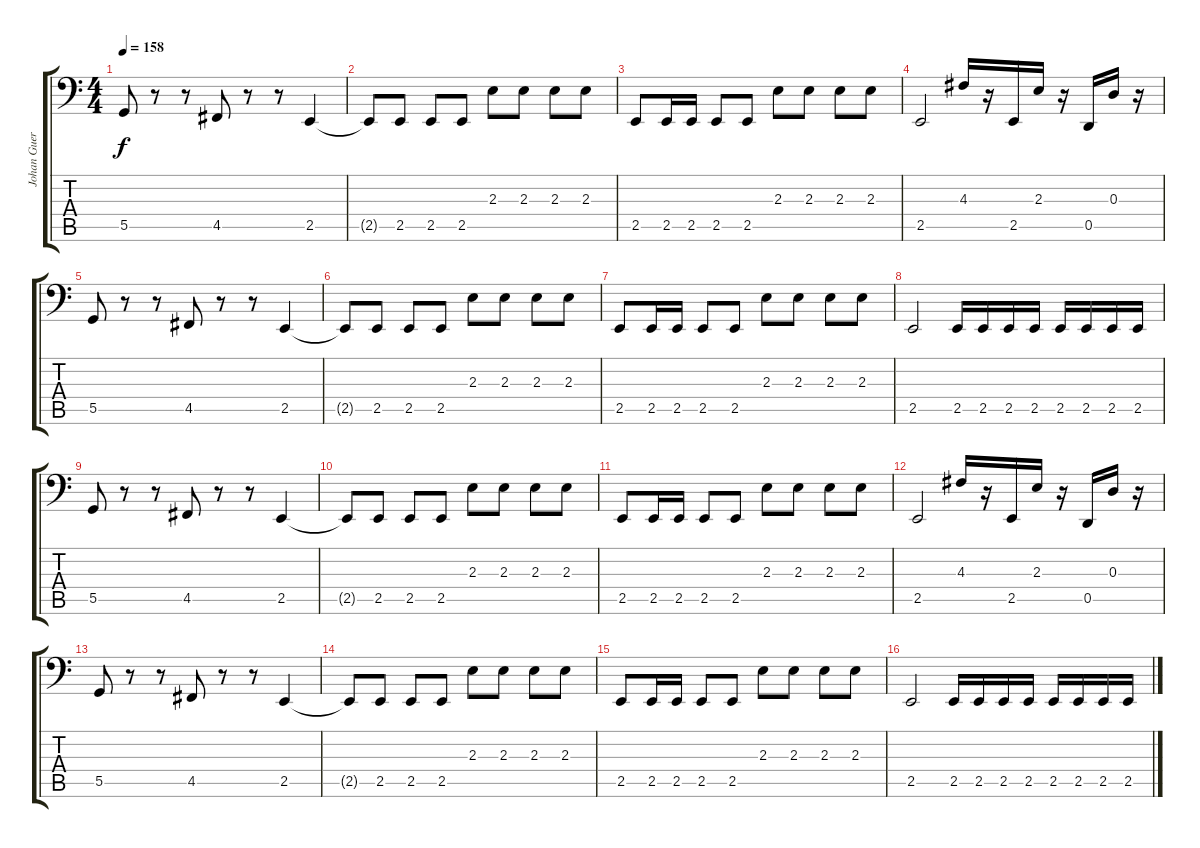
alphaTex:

\track ("Johan Guerra" "Johan Guer") {instrument electricbassfinger}
\staff {score tabs}
\tuning (C3 G2 D2 A1 D1 B0) {hide}
\ts (4 4)
\tempo 158
\clef f4
\ks c
5.5.8{dy f} r.8 r.8 4.5.8 r.8 r.8 2.5.4 |
2.5{t}.8 2.5.8 2.5.8 2.5.8 2.3.8 2.3.8 2.3.8 2.3.8 |
2.5.8 2.5.16 2.5.16 2.5.8 2.5.8 2.3.8 2.3.8 2.3.8 2.3.8 |
2.5.2 4.3.16{instrument slapbass1} r.16 2.5.16 2.3.16 r.16 0.5.16 0.3.16 r.16 |
5.5.8{instrument electricbassfinger} r.8 r.8 4.5.8 r.8 r.8 2.5.4 |
2.5{t}.8 2.5.8 2.5.8 2.5.8 2.3.8 2.3.8 2.3.8 2.3.8 |
2.5.8 2.5.16 2.5.16 2.5.8 2.5.8 2.3.8 2.3.8 2.3.8 2.3.8 |
2.5.2 2.5.16 2.5.16 2.5.16 2.5.16 2.5.16 2.5.16 2.5.16 2.5.16 |
5.5.8 r.8 r.8 4.5.8 r.8 r.8 2.5.4 |
2.5{t}.8 2.5.8 2.5.8 2.5.8 2.3.8 2.3.8 2.3.8 2.3.8 |
2.5.8 2.5.16 2.5.16 2.5.8 2.5.8 2.3.8 2.3.8 2.3.8 2.3.8 |
2.5.2 4.3.16{instrument slapbass1} r.16 2.5.16 2.3.16 r.16 0.5.16 0.3.16 r.16 |
5.5.8{instrument electricbassfinger} r.8 r.8 4.5.8 r.8 r.8 2.5.4 |
2.5{t}.8 2.5.8 2.5.8 2.5.8 2.3.8 2.3.8 2.3.8 2.3.8 |
2.5.8 2.5.16 2.5.16 2.5.8 2.5.8 2.3.8 2.3.8 2.3.8 2.3.8 |
2.5.2 2.5.16 2.5.16 2.5.16 2.5.16 2.5.16 2.5.16 2.5.16 2.5.16
